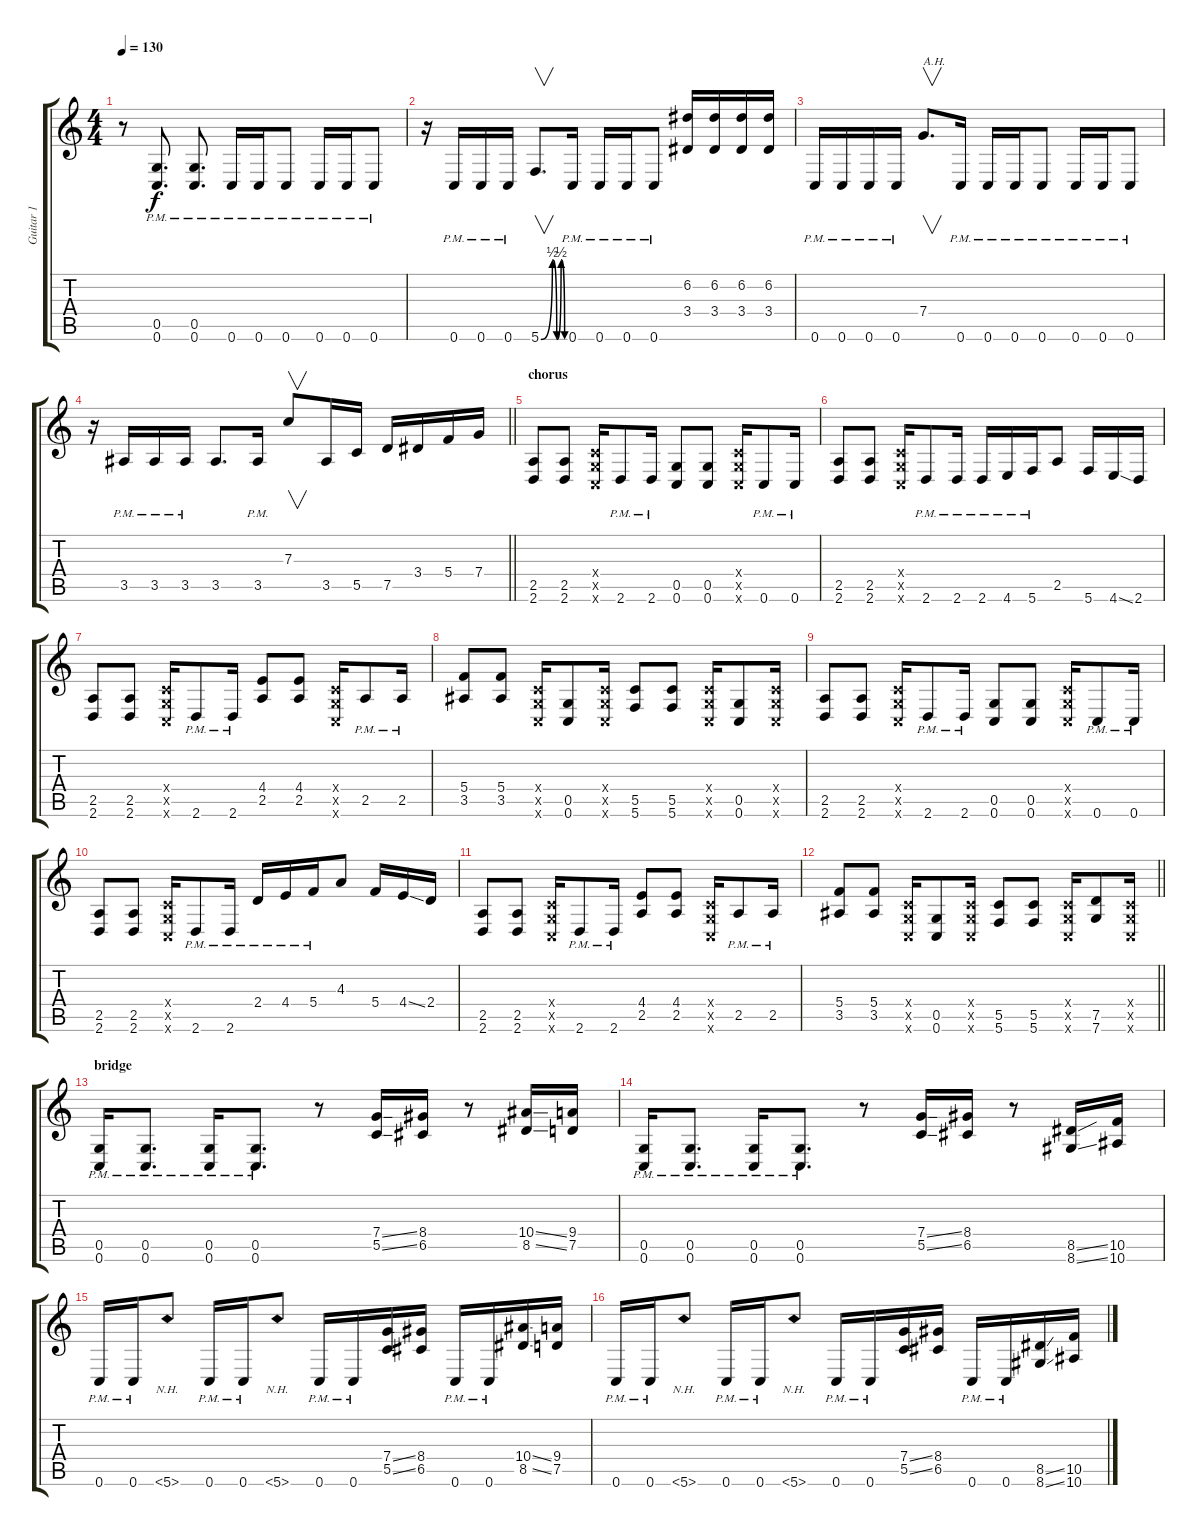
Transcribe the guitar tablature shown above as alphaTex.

\track ("Guitar 1" "Guitar 1") {instrument distortionguitar}
\staff {score tabs}
\tuning (D4 A3 F3 C3 G2 C2) {hide}
\ts (4 4)
\tempo 130
\clef g2
\ks c
r.8{dy f} (0.5{pm} 0.6{pm}).8{d} (0.5{pm} 0.6{pm}).8{d} 0.6{pm}.16 0.6{pm}.16 0.6{pm}.8 0.6{pm}.16 0.6{pm}.16 0.6{pm}.8 |
r.16 0.6{pm}.16 0.6{pm}.16 0.6{pm}.16 5.6{be (custom 0 0 29 2 40 0 51 2 60 0)}.8{v d} 0.6{pm}.16 0.6{pm}.16 0.6{pm}.16 0.6{pm}.8 (6.2 3.4).16 (6.2 3.4).16 (6.2 3.4).16 (6.2 3.4).16 |
0.6{pm}.16 0.6{pm}.16 0.6{pm}.16 0.6{pm}.16 7.4.8{v d txt "A.H." instrument guitarharmonics} 0.6{pm}.16{instrument distortionguitar} 0.6{pm}.16 0.6{pm}.16 0.6{pm}.8 0.6{pm}.16 0.6{pm}.16 0.6{pm}.8 |
\barLineRight lightlight
r.16 3.5{pm}.16 3.5{pm}.16 3.5{pm}.16 3.5.8{d} 3.5{pm}.16 7.3.8{v volume 13 instrument guitarharmonics} 3.5.16{volume 13 instrument distortionguitar} 5.5.16 7.5.16 3.4.16 5.4.16 7.4.16 |
\section ("" "chorus")
(2.5 2.6).8 (2.5 2.6).8 (0.4{x} 0.5{x} 0.6{x}).16 2.6{pm}.8 2.6{pm}.16 (0.5 0.6).8 (0.5 0.6).8 (0.4{x} 0.5{x} 0.6{x}).16 0.6{pm}.8 0.6{pm}.16 |
(2.5 2.6).8 (2.5 2.6).8 (0.4{x} 0.5{x} 0.6{x}).16 2.6{pm}.8 2.6{pm}.16 2.6{pm}.16 4.6{pm}.16 5.6{pm}.16 2.5.8 5.6.16 4.6{ss}.16 2.6.16 |
(2.5 2.6).8 (2.5 2.6).8 (0.4{x} 0.5{x} 0.6{x}).16 2.6{pm}.8 2.6{pm}.16 (4.4 2.5).8 (4.4 2.5).8 (0.4{x} 0.5{x} 0.6{x}).16 2.5{pm}.8 2.5{pm}.16 |
(5.4 3.5).8 (5.4 3.5).8 (0.4{x} 0.5{x} 0.6{x}).16 (0.5 0.6).8 (0.4{x} 0.5{x} 0.6{x}).16 (5.5 5.6).8 (5.5 5.6).8 (0.4{x} 0.5{x} 0.6{x}).16 (0.5 0.6).8 (0.4{x} 0.5{x} 0.6{x}).16 |
(2.5 2.6).8 (2.5 2.6).8 (0.4{x} 0.5{x} 0.6{x}).16 2.6{pm}.8 2.6{pm}.16 (0.5 0.6).8 (0.5 0.6).8 (0.4{x} 0.5{x} 0.6{x}).16 0.6{pm}.8 0.6{pm}.16 |
(2.5 2.6).8 (2.5 2.6).8 (0.4{x} 0.5{x} 0.6{x}).16 2.6{pm}.8 2.6{pm}.16 2.4{pm}.16 4.4{pm}.16 5.4{pm}.16 4.3.8 5.4.16 4.4{ss}.16 2.4.16 |
(2.5 2.6).8 (2.5 2.6).8 (0.4{x} 0.5{x} 0.6{x}).16 2.6{pm}.8 2.6{pm}.16 (4.4 2.5).8 (4.4 2.5).8 (0.4{x} 0.5{x} 0.6{x}).16 2.5{pm}.8 2.5{pm}.16 |
\barLineRight lightlight
(5.4 3.5).8 (5.4 3.5).8 (0.4{x} 0.5{x} 0.6{x}).16 (0.5 0.6).8 (0.4{x} 0.5{x} 0.6{x}).16 (5.5 5.6).8 (5.5 5.6).8 (0.4{x} 0.5{x} 0.6{x}).16 (7.5 7.6).8 (0.4{x} 0.5{x} 0.6{x}).16 |
\section ("" "bridge")
(0.5{pm} 0.6{pm}).16 (0.5{pm} 0.6{pm}).8{d} (0.5{pm} 0.6{pm}).16 (0.5{pm} 0.6{pm}).8{d} r.8 (7.4{ss} 5.5{ss}).16 (8.4 6.5).16 r.8 (10.4{ss} 8.5{ss}).16 (9.4 7.5).16 |
(0.5{pm} 0.6{pm}).16 (0.5{pm} 0.6{pm}).8{d} (0.5{pm} 0.6{pm}).16 (0.5{pm} 0.6{pm}).8{d} r.8 (7.4{ss} 5.5{ss}).16 (8.4 6.5).16 r.8 (8.5{ss} 8.6{ss}).16 (10.5 10.6).16 |
0.6{pm}.16 0.6{pm}.16 5.6{nh}.8 0.6{pm}.16 0.6{pm}.16 5.6{nh}.8 0.6{pm}.16 0.6{pm}.16 (7.4{ss} 5.5{ss}).16 (8.4 6.5).16 0.6{pm}.16 0.6{pm}.16 (10.4{ss} 8.5{ss}).16 (9.4 7.5).16 |
0.6{pm}.16 0.6{pm}.16 5.6{nh}.8 0.6{pm}.16 0.6{pm}.16 5.6{nh}.8 0.6{pm}.16 0.6{pm}.16 (7.4{ss} 5.5{ss}).16 (8.4 6.5).16 0.6{pm}.16 0.6{pm}.16 (8.5{ss} 8.6{ss}).16 (10.5 10.6).16
